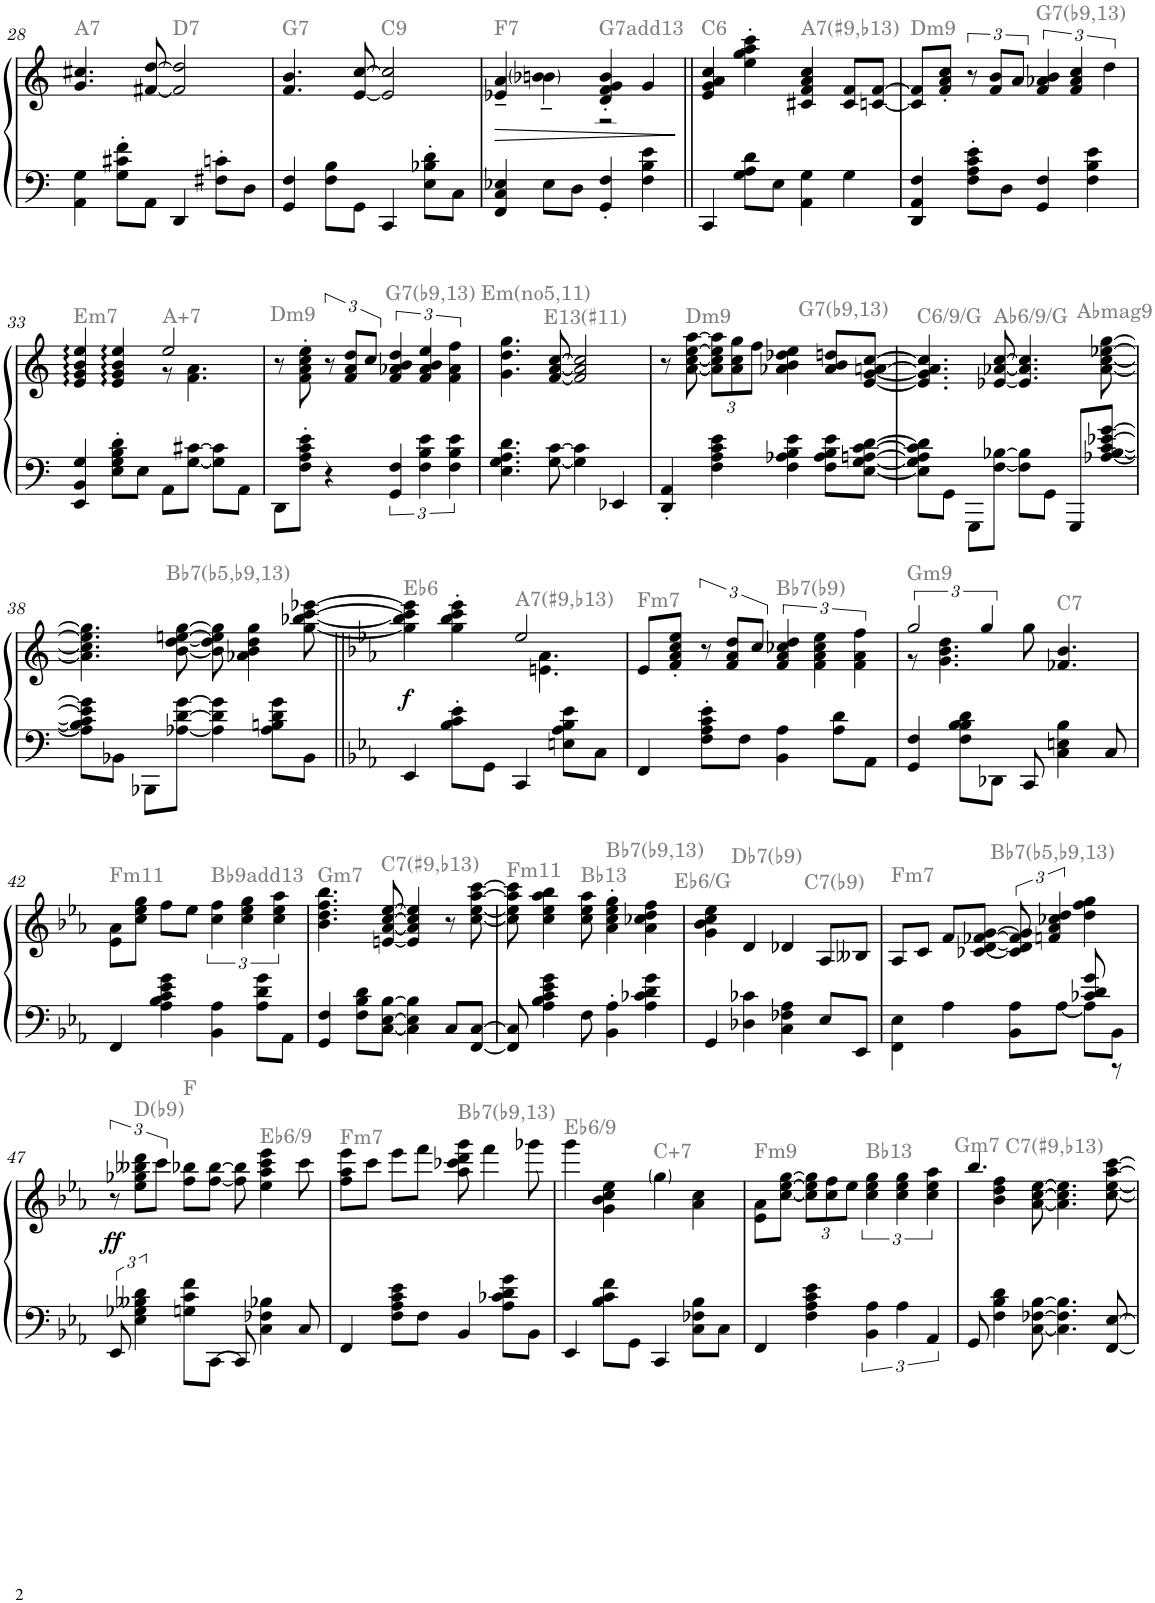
**kern	**kern	**dynam
*part1	*part1	*part1
*staff2	*staff1	*staff1/2
*I"Piano	*	*
*I'Pno.	*	*
!!LO:PB:g=z
*clefF4	*clefG2	*
*k[]	*k[]	*
*M4/4	*M4/4	*
*met(c)	*met(c)	*
=28	=28	=28
!	!LO:TX:a:color=#808080:t=A7	!
4AA\ 4G\	4.g/ 4.cc#X/	.
8G\' 8c#X\' 8f\'L	.	.
8AA\J	[8f#X/ [8dd/	.
!	!LO:TX:a:color=#808080:t=D7	!
4DD/	2f#/] 2dd/]	.
8F#X\' 8cn\'L	.	.
8D\J	.	.
=29	=29	=29
!	!LO:TX:a:color=#808080:t=G7	!
4GG/ 4F/	4.f/ 4.b/	.
8F\ 8B\L	.	.
8GG\J	[8e/ [8cc/	.
!	!LO:TX:a:color=#808080:t=C9	!
4CC/	2e/] 2cc/]	.
8E\' 8B-X\' 8d\'L	.	.
8C\J	.	.
=30	=30	=30
!	!LO:TX:a:color=#808080:t=F7	!
!	!	!LO:HP:b
*	*^	*
4FF/ 4C/ 4E-X/	4e-X/~< 4a/~<	2ryy	>
8E-\L	4b-X\~< 4bn\~<	.	.
8D\J	.	.	.
!	!LO:TX:a:color=#808080:t=G7add13	!	!
4GG/' 4F/'	4d/'< 4f/'< 4g/'< 4b/'<	2r	.
4F\ 4B\ 4e\	4g/	.	.
*	*v	*v	*
.	.	]
=31||	=31||	=31||
!	!LO:TX:a:color=#808080:t=C6	!
4CC/	4e/ 4g/ 4a/ 4cc/	.
8G\ 8A\ 8d\L	4ee\' 4gg\' 4aa\' 4ccc\'	.
8E\J	.	.
!	!LO:TX:a:color=#808080:t=A7(♯9,♭13)	!
4AA\ 4G\	4c#X/ 4f/ 4a/ 4cc/	.
4G\	8c#/ 8f/L	.
.	[8cn/ [8f/J	.
=32	=32	=32
!	!LO:TX:a:color=#808080:t=Dm9	!
4DD/ 4AA/ 4F/	8c/] 8f/]L	.
.	8f/' 8a/' 8cc/'J	.
8F\' 8A\' 8c\' 8e\'L	12r	.
.	12f/ 12b/L	.
8D\J	.	.
.	12a/J	.
!	!LO:TX:a:color=#808080:t=G7(♭9,13)	!
4GG/ 4F/	6f/ 6a-X/ 6b/	.
.	6f/ 6a-/ 6cc/	.
4F\ 4B\ 4e\	.	.
.	6dd\	.
!!LO:LB:g=z
=33	=33	=33
*	*^	*
!	!LO:TX:a:color=#808080:t=Em7	!	!
4EE/ 4BB/ 4G/	4e/ 4g/ 4b/ 4ee/	2ryy	.
8E\' 8G\' 8B\' 8d\'L	4e/ 4g/ 4b/ 4ee/	.	.
8E\J	.	.	.
!	!LO:TX:a:color=#808080:t=A+7	!	!
8AA\L	2ee/	8r	.
[8G\ [8c#X\J	.	4.f\ 4.a\	.
8G\] 8c#\]L	.	.	.
8AA\J	.	.	.
*	*v	*v	*
=34	=34	=34
8DD\L	8r	.
!	!LO:TX:a:color=#808080:t=Dm9	!
8F\' 8A\' 8c\' 8e\'J	8f\' 8a\' 8cc\' 8ee\'	.
4r	12r	.
.	12f/ 12a/ 12dd/L	.
.	12cc/J	.
!	!LO:TX:a:color=#808080:t=G7(♭9,13)	!
6GG/ 6F/	6f/ 6a-X/ 6b/ 6dd/	.
6F\ 6B\ 6e\	6f/ 6a-/ 6b/ 6ee/	.
6F\ 6B\ 6e\	6f\ 6a-\ 6ff\	.
=35	=35	=35
!	!LO:TX:a:color=#808080:t=Em(no5,11)	!
4.E\ 4.G\ 4.A\ 4.d\	4.g\ 4.dd\ 4.gg\	.
!	!LO:TX:a:color=#808080:t=E13(♯11)	!
[8G\ [8c\	[8f/ [8a/ [8cc/	.
4G\] 4c\]	2f/] 2a/] 2cc/]	.
4EE-X/	.	.
=36	=36	=36
4DD/' 4AA/'	8r	.
!	!LO:TX:a:color=#808080:t=Dm9	!
.	[8a\ [8cc\ [8ee\ [8aa\	.
*	*Xbrackettup	*
4F\ 4A\ 4c\ 4e\	12a\] 12cc\] 12ee\] 12aa\]L	.
.	12a\ 12cc\ 12gg\	.
.	12ff\J	.
4F\ 4A-X\ 4B\ 4e\	4a-X\ 4b\ 4dd-X\ 4ee\	.
!	!LO:TX:a:color=#808080:t=G7(♭9,13)	!
8F\ 8A-\ 8B\ 8e\L	8a-/ 8b/ 8ddn/L	.
[8E\ [8G\ [8An\ [8c\ [8d\J	[8e/ [8g/ [8an/ [8cc/J	.
=37	=37	=37
!	!LO:TX:a:color=#808080:t=C6/9/G	!
8E\] 8G\] 8A\] 8c\] 8d\]L	4.e/] 4.g/] 4.a/] 4.cc/]	.
8GG\J	.	.
8GGG\L	.	.
!	!LO:TX:a:color=#808080:t=A♭6/9/G	!
[8F\ [8B-X\J	[8e-X/ [8a-X/ [8cc/	.
8F\] 8B-\]L	4.e-/] 4.a-/] 4.cc/]	.
8GG\J	.	.
8GGG/L	.	.
!	!LO:TX:a:color=#808080:t=A♭mag9	!
[8A-X/ [8B-/ [8c/ [8e-X/ [8g/J	[8a-\ [8cc\ [8ee-X\ [8gg\	.
!!LO:LB:g=z
=38	=38	=38
8A-\] 8B-\] 8c\] 8e-\] 8g\]L	4.a-\] 4.cc\] 4.ee-\] 4.gg\]	.
8BB-X\J	.	.
8BBB-X\L	.	.
!	!LO:TX:a:color=#808080:t=B♭7(♭5,♭9,13)	!
[8A-X\ [8d\ [8g\J	[8b\ [8dd\ [8een\ [8gg\	.
4A-\] 4d\] 4g\]	8b\] 8dd\] 8ee\] 8gg\]	.
.	4a-X\ 4b\ 4dd\ 4gg\	.
8A-\ 8Bn\ 8d\ 8g\L	.	.
8BB-\J	[8gg\ [8bb-X\ [>8ccc\ [>8eee-X\	.
=39||	=39||	=39||
*k[b-e-a-]	*k[b-e-a-]	*
*	*^	*
!	!LO:TX:a:color=#808080:t=E♭6	!	!
!	!	!	!LO:DY:b
4EE-/	4gg\] 4bb-\] 4ccc\] 4eee-\]	8ryy	f
*	*v	*v	*
8B-\' 8c\' 8e-\'L	4gg\'> 4bb-\'> 4ccc\'> 4eee-\'>	.
8GG\J	.	.
!	!LO:TX:a:color=#808080:t=A7(♯9,♭13)	!
4CC/	2ee-/	.
*	*^	*
.	.	4.en\ 4.a-\	.
8En\ 8A-\ 8B-\ 8e-\L	.	.	.
8C\J	.	.	.
*	*v	*v	*
=40	=40	=40
!	!LO:TX:a:color=#808080:t=Fm7	!
4FF/	8e-/L	.
.	8f/' 8a-/' 8cc/' 8ee-/'J	.
*	*brackettup	*
8F\' 8A-\' 8c\' 8e-\'L	12r	.
.	12f/ 12a-/ 12dd/L	.
8F\J	.	.
.	12cc/J	.
!	!LO:TX:a:color=#808080:t=B♭7(♭9)	!
4BB-\ 4A-\	6f/ 6a-/ 6cc-X/ 6dd/	.
.	6f\ 6a-\ 6cc-\ 6ee-\	.
8A-\ 8d\L	.	.
.	6f\ 6a-\ 6ff\	.
8AA-\J	.	.
=41	=41	=41
*	*^	*
!	!LO:TX:a:color=#808080:t=Gm9	!	!
4GG/ 4F/	3gg/	8r	.
.	.	4.g\ 4.b-\ 4.dd\	.
8F\ 8B-\ 8B-\ 8d\L	.	.	.
.	6gg/	.	.
8DD-X\J	.	.	.
8CC/	8gg\	2ryy	.
!	!LO:TX:a:color=#808080:t=C7	!	!
4C\ 4En\ 4B-\	4.f-X/ 4.b-/	.	.
8C/	.	.	.
*	*v	*v	*
!!LO:LB:g=z
=42	=42	=42
!	!LO:TX:a:color=#808080:t=Fm11	!
4FF/	8e-\ 8a-\L	.
.	8cc\ 8ee-\ 8gg\J	.
4A-\ 4B-\ 4c\ 4e-\ 4g\	8ff\L	.
.	8ee-\J	.
!	!LO:TX:a:color=#808080:t=B♭9add13	!
4BB-\ 4A-\	6cc\ 6ff\	.
.	6cc\ 6ee-\ 6gg\	.
8A-\ 8d\ 8g\L	.	.
.	6cc\ 6ee-\ 6aa-\	.
8AA-\J	.	.
=43	=43	=43
!	!LO:TX:a:color=#808080:t=Gm7	!
4GG/ 4F/	4.b-\ 4.dd\ 4.ff\ 4.bb-\	.
8F\ 8B-\ 8d\L	.	.
!	!LO:TX:a:color=#808080:t=C7(♯9,♭13)	!
[8C\ [8E-\ [8B-\J	[8en/ [8a-/ [8cc/ [8ee-/	.
4C\] 4E-\] 4B-\]	4e/] 4a-/] 4cc/] 4ee-/]	.
8C/L	8r	.
[8FF/ [8C/J	[8cc\ [8ee-\ [8aa-\ [8ccc\	.
=44	=44	=44
!	!LO:TX:a:color=#808080:t=Fm11	!
8FF/] 8C/]	8cc\] 8ee-\] 8aa-\] 8ccc\]	.
4A-\ 4B-\ 4c\ 4e-\ 4g\	4cc\ 4ee-\ 4aa-\ 4bb-\	.
!	!LO:TX:a:color=#808080:t=B♭13	!
8F\	8cc\ 8ee-\ 8aa-\	.
!	!LO:TX:a:color=#808080:t=B♭7(♭9,13)	!
4BB-\' 4A-\'	4a-\' 4cc\' 4ee-\' 4gg\'	.
4A-\ 4c-X\ 4d\ 4g\	4a-\ 4cc-X\ 4dd\ 4ff\	.
=45	=45	=45
!	!LO:TX:a:color=#808080:t=E♭6/G	!
4GG/	4g\ 4b-\ 4cc\ 4ee-\	.
!	!LO:TX:a:color=#808080:t=D♭7(♭9)	!
4D-X\ 4c-X\	4d/	.
4C\ 4F-X\ 4A-\	4d-X/	.
!	!LO:TX:a:color=#808080:t=C7(♭9)	!
8E-/L	8A-/L	.
8EE-/J	8B--X/J	.
=46	=46	=46
*^	*	*
!	!	!LO:TX:a:color=#808080:t=Fm7	!
4FF\ 4E-\	2.ryy	8A-/L	.
.	.	8c/J	.
4A-\	.	8f/L	.
.	.	[8c-X/ [8d/ [8f-X/ [8g/J	.
8BB-\ 8A-\L	.	12c-/] 12d/] 12f-/] 12g/]	.
.	.	6fn/ 6a-/ 6cc-X/ 6dd/	.
[8A-\J	.	.	.
!	!	!LO:TX:a:color=#808080:t=B♭7(♭5,♭9,13)	!
8A-\L]	8c-X/ 8d/ 8g/	4dd\ 4ff\ 4gg\	.
8BB-\J	8r	.	.
!!LO:LB:g=z
=47	=47	=47	=47
!	!	!	!LO:DY:b
*v	*v	*	*
12EE-/	12r	ff
!	!LO:TX:a:color=#808080:t=D(♭9)	!
6E-\ 6G-X\ 6B--X\ 6d\	12ee-\ 12gg-X\ 12bb--X\ 12ddd\L	.
.	12ccc\J	.
!	!LO:TX:a:color=#808080:t=F	!
8Gn\ 8c\ 8f\L	8ff\ 8bb-X\L	.
[8CC\J	[8ff\ [8bb-\J	.
8CC/]	8ff\] 8bb-\]	.
!	!LO:TX:a:color=#808080:t=E♭6/9	!
4C\ 4F-X\ 4B-X\	4ee-\ 4aa-\ 4ccc\ 4eee-\	.
8C/	8ccc\	.
=48	=48	=48
!	!LO:TX:a:color=#808080:t=Fm7	!
4FF/	8ff\ 8aa-\ 8eee-\L	.
.	8ccc\J	.
8F\ 8A-\ 8c\ 8e-\L	8eee-\L	.
8F\J	8fff\J	.
!	!LO:TX:a:color=#808080:t=B♭7(♭9,13)	!
4BB-/	8aa-\ 8ccc-X\ 8ddd\ 8ggg\	.
.	4fff\	.
8A-\ 8c-X\ 8d\ 8g\L	.	.
8BB-\J	8ggg-X\	.
=49	=49	=49
!	!LO:TX:a:color=#808080:t=E♭6/9	!
4EE-/	4ggg\	.
8B-\ 8c\ 8f\L	4g\ 4b-\ 4cc\ 4ee-\	.
8GG\J	.	.
!	!LO:TX:a:color=#808080:t=C+7	!
4CC/	4gg\	.
8C\ 8F-X\ 8B-\L	4a-\ 4cc\	.
8C\J	.	.
=50	=50	=50
!	!LO:TX:a:color=#808080:t=Fm9	!
4FF/	8e-\ 8a-\L	.
.	[8cc\ [8ee-\ [8gg\J	.
*	*Xbrackettup	*
4F\ 4A-\ 4c\ 4e-\	12cc\] 12ee-\] 12gg\]L	.
.	12cc\ 12ff\	.
.	12ee-\J	.
*	*brackettup	*
!	!LO:TX:a:color=#808080:t=B♭13	!
6BB-\ 6A-\	6cc\ 6ee-\ 6gg\	.
6A-\	6cc\ 6ee-\ 6gg\	.
6AA-/	6cc\ 6ee-\ 6aa-\	.
=51	=51	=51
*	*^	*
!	!LO:TX:a:color=#808080:t=Gm7	!	!
8GG/	8ryy	4.bb-/	.
4F\ 4B-\ 4d\	4b-\ 4dd\ 4ff\	.	.
!	!LO:TX:a:color=#808080:t=C7(♯9,♭13)	!	!
[8C\ [8F-X\ [8B-\	[8a-\ [>8cc\ [>8ee-\	8ryy	.
4.C\] 4.F-\] 4.B-\]	4.a-\] 4.cc\] 4.ee-\]	2ryy	.
[8FF/ [8E-/	[8cc\ [8ee-\ [>8aa-\ [>8ccc\	.	.
*	*v	*v	*
=	=	=
*-	*-	*-
